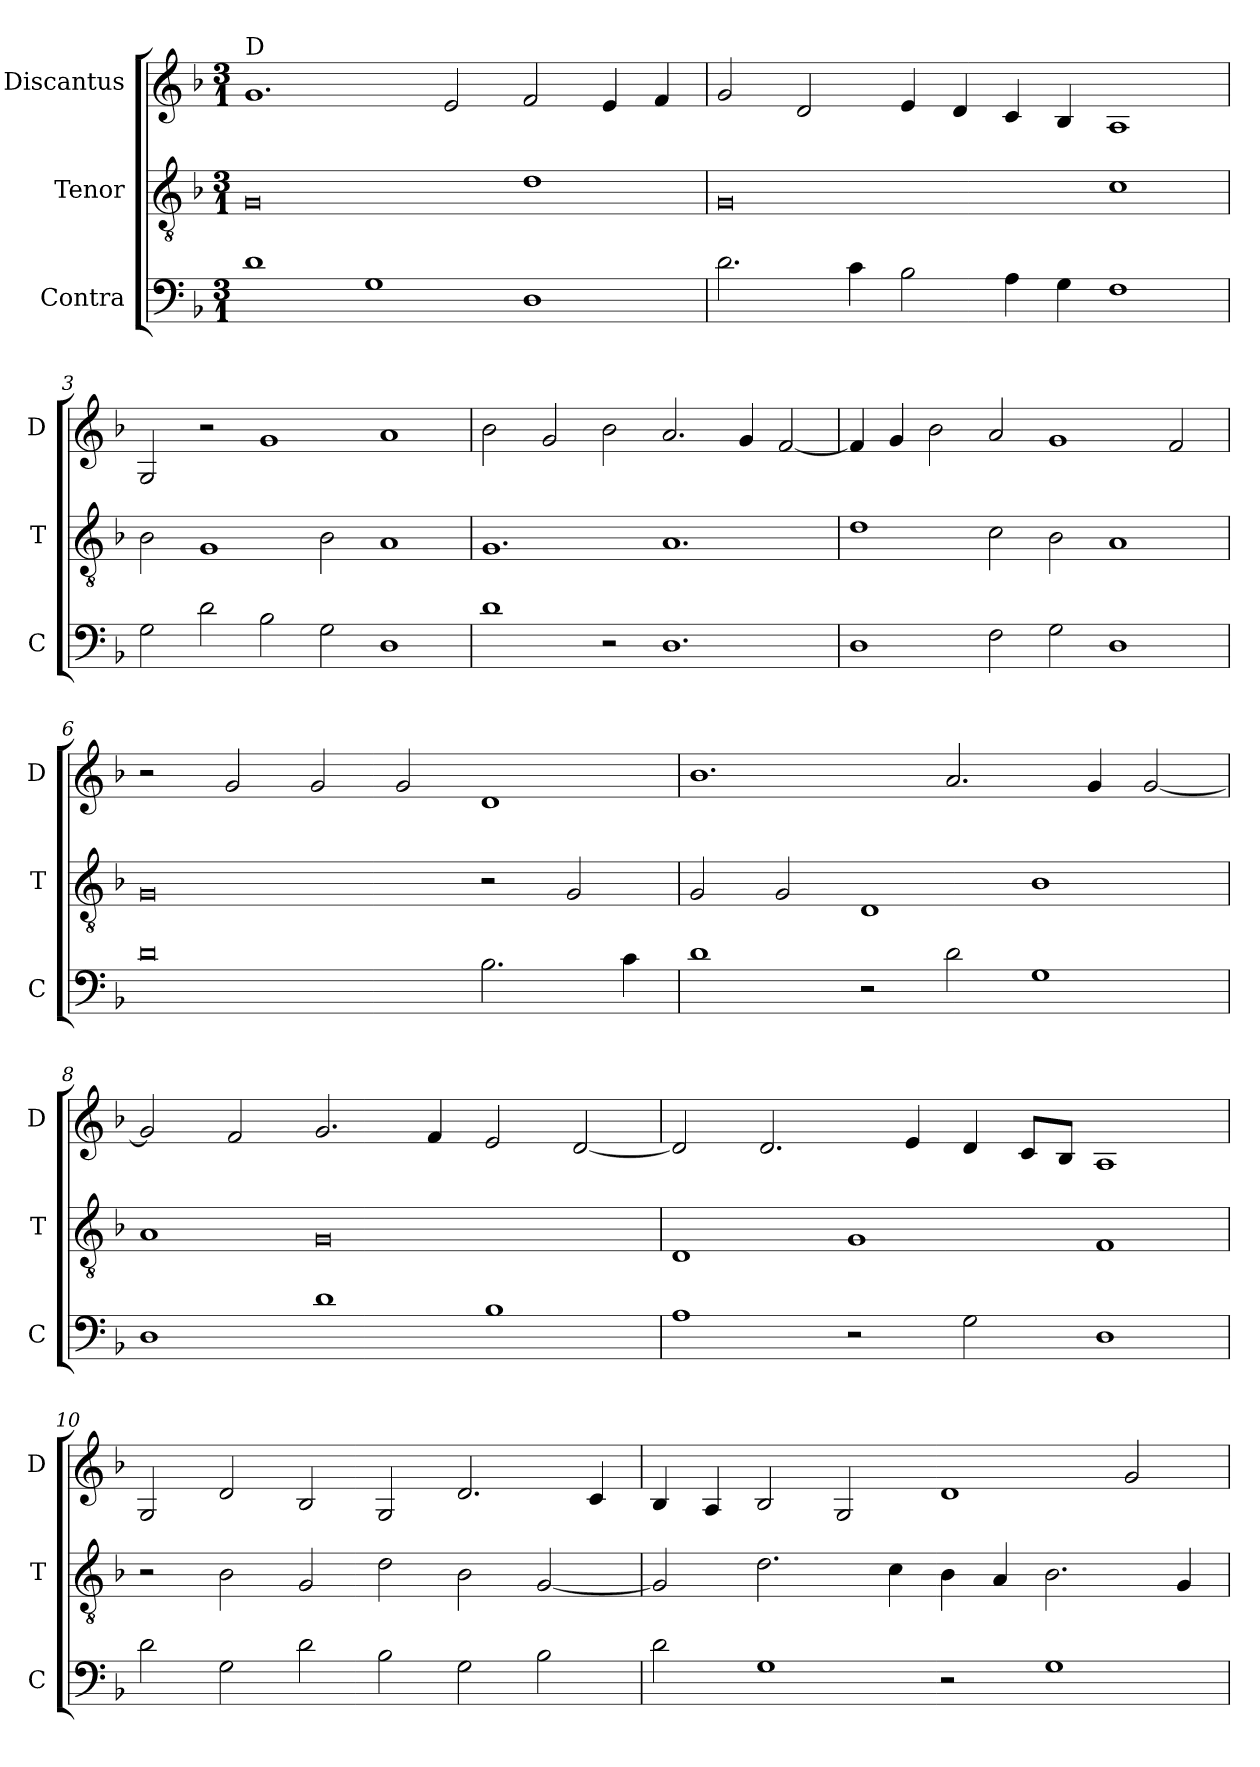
**kern	**kern	**kern
*part3	*part2	*part1
*staff3	*staff2	*staff1
*I"Contra	*I"Tenor	*I"Discantus
*I'C	*I'T	*I'D
*clefF4	*clefGv2	*clefG2
*k[b-]	*k[b-]	*k[b-]
*M3/1	*M3/1	*M3/1
=1	=1	=1
!	!	!LO:TX:a:t=D
1d	0G	1.g
1G	.	.
.	.	2e
1D	1d	2f
.	.	4e
.	.	4f
=2	=2	=2
2.d	0G	2g
.	.	2d
4c	.	.
2B-	.	4e
.	.	4d
4A	.	4c
4G	.	4B-
1F	1c	1A
=3	=3	=3
2G	2B-	2G
2d	1G	2r
2B-	.	1g
2G	2B-	.
1D	1A	1a
=4	=4	=4
1d	1.G	2b-
.	.	2g
2r	.	2b-
1.D	1.A	2.a
.	.	4g
.	.	[2f
=5	=5	=5
1D	1d	4f]
.	.	4g
.	.	2b-
2F	2c	2a
2G	2B-	1g
1D	1A	.
.	.	2f
=6	=6	=6
0d	0G	2r
.	.	2g
.	.	2g
.	.	2g
2.B-	2r	1d
.	2G	.
4c	.	.
=7	=7	=7
1d	2G	1.b-
.	2G	.
2r	1D	.
2d	.	2.a
1G	1B-	.
.	.	4g
.	.	[2g
=8	=8	=8
1D	1A	2g]
.	.	2f
1d	0G	2.g
.	.	4f
1B-	.	2e
.	.	[2d
=9	=9	=9
1A	1D	2d]
.	.	2.d
2r	1G	.
.	.	4e
2G	.	4d
.	.	8cL
.	.	8B-J
1D	1F	1A
=10	=10	=10
2d	2r	2G
2G	2B-	2d
2d	2G	2B-
2B-	2d	2G
2G	2B-	2.d
2B-	[2G	.
.	.	4c
=11	=11	=11
2d	2G]	4B-
.	.	4A
1G	2.d	2B-
.	.	2G
.	4c	.
2r	4B-	1d
.	4A	.
1G	2.B-	.
.	.	2g
.	4G	.
=	=	=
*-	*-	*-
